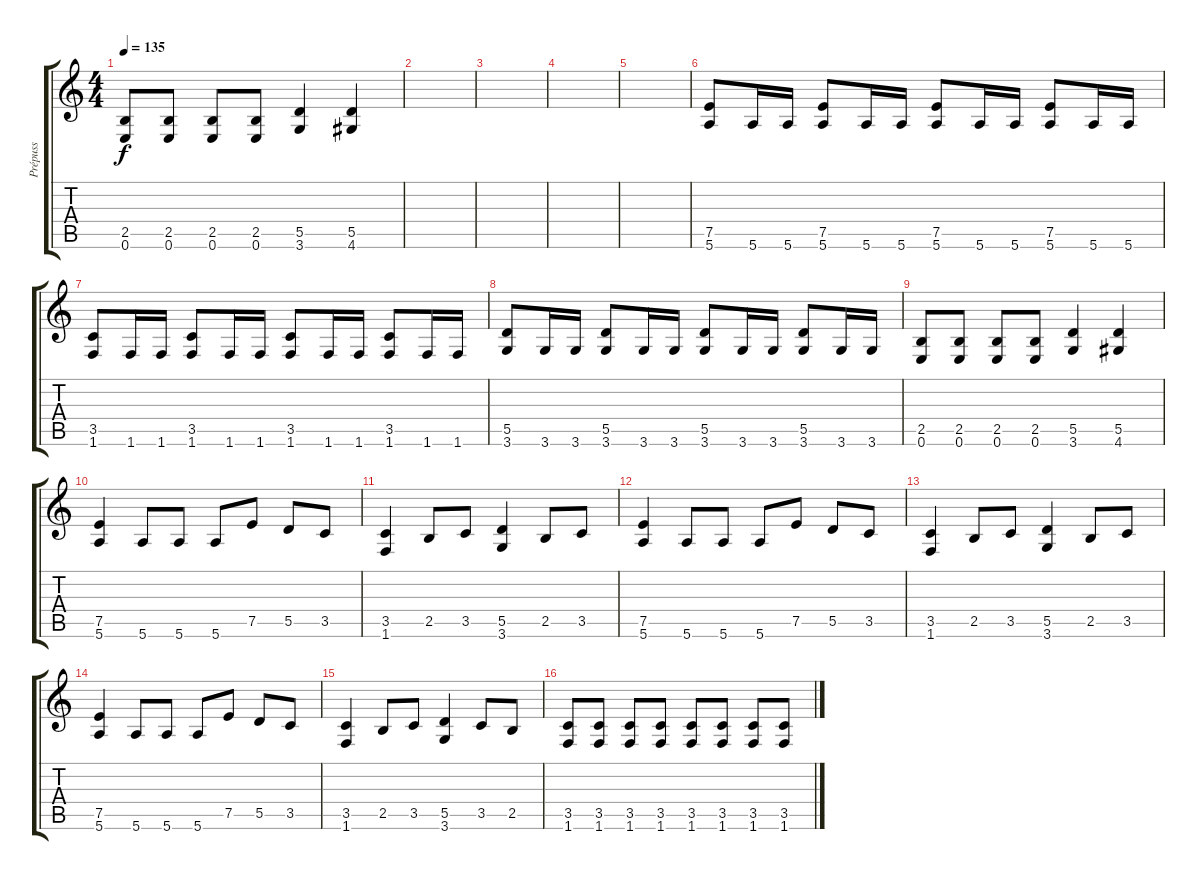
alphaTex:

\track ("Prépuss" "Prépuss") {instrument distortionguitar}
\staff {score tabs}
\tuning (E4 B3 G3 D3 A2 E2) {hide}
\ts (4 4)
\tempo 135
\clef g2
\ks c
(2.5 0.6).8{dy f} (2.5 0.6).8 (2.5 0.6).8 (2.5 0.6).8 (5.5 3.6).4 (5.5 4.6).4 |
|
|
|
|
(7.5 5.6).8 5.6.16 5.6.16 (7.5 5.6).8 5.6.16 5.6.16 (7.5 5.6).8 5.6.16 5.6.16 (7.5 5.6).8 5.6.16 5.6.16 |
(3.5 1.6).8 1.6.16 1.6.16 (3.5 1.6).8 1.6.16 1.6.16 (3.5 1.6).8 1.6.16 1.6.16 (3.5 1.6).8 1.6.16 1.6.16 |
(5.5 3.6).8 3.6.16 3.6.16 (5.5 3.6).8 3.6.16 3.6.16 (5.5 3.6).8 3.6.16 3.6.16 (5.5 3.6).8 3.6.16 3.6.16 |
(2.5 0.6).8 (2.5 0.6).8 (2.5 0.6).8 (2.5 0.6).8 (5.5 3.6).4 (5.5 4.6).4 |
(7.5 5.6).4 5.6.8 5.6.8 5.6.8 7.5.8 5.5.8 3.5.8 |
(3.5 1.6).4 2.5.8 3.5.8 (5.5 3.6).4 2.5.8 3.5.8 |
(7.5 5.6).4 5.6.8 5.6.8 5.6.8 7.5.8 5.5.8 3.5.8 |
(3.5 1.6).4 2.5.8 3.5.8 (5.5 3.6).4 2.5.8 3.5.8 |
(7.5 5.6).4 5.6.8 5.6.8 5.6.8 7.5.8 5.5.8 3.5.8 |
(3.5 1.6).4 2.5.8 3.5.8 (5.5 3.6).4 3.5.8 2.5.8 |
(3.5 1.6).8 (3.5 1.6).8 (3.5 1.6).8 (3.5 1.6).8 (3.5 1.6).8 (3.5 1.6).8 (3.5 1.6).8 (3.5 1.6).8
